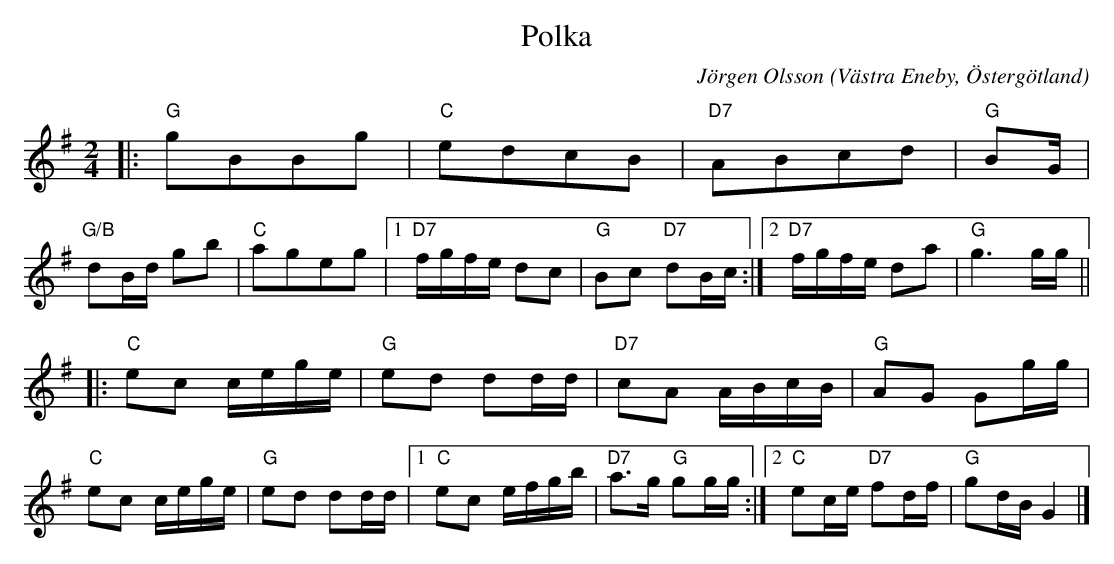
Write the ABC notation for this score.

X:1
T:Polka
C:Jörgen Olsson
O:Västra Eneby, Östergötland
Q:115
M:2/4
L:1/8
K:G
|:"G"gBBg|"C"edcB|"D7"ABcd|"G"BG/2|
"G/B"dB/2d/2 gb|"C"ageg|1"D7"f/g/f/e/ dc|"G" Bc "D7"dB/2c/2 :|2"D7"f/g/f/e/ da|"G" g3 g/2g/2 ||
|:"C"ec c/2e/2g/2e/2 |"G"ed dd/2d/2|"D7"cA A/2B/2c/2B/2|"G"AG Gg/2g/2|
"C"ec c/2e/2g/2e/2 |"G"ed dd/2d/2|1"C"ec e/2f/2g/2b/2|"D7"a>g "G"gg/2g/2 :|2"C"ec/2e/2 "D7"fd/2f/2|"G"gd/2B/2 G2 |]
